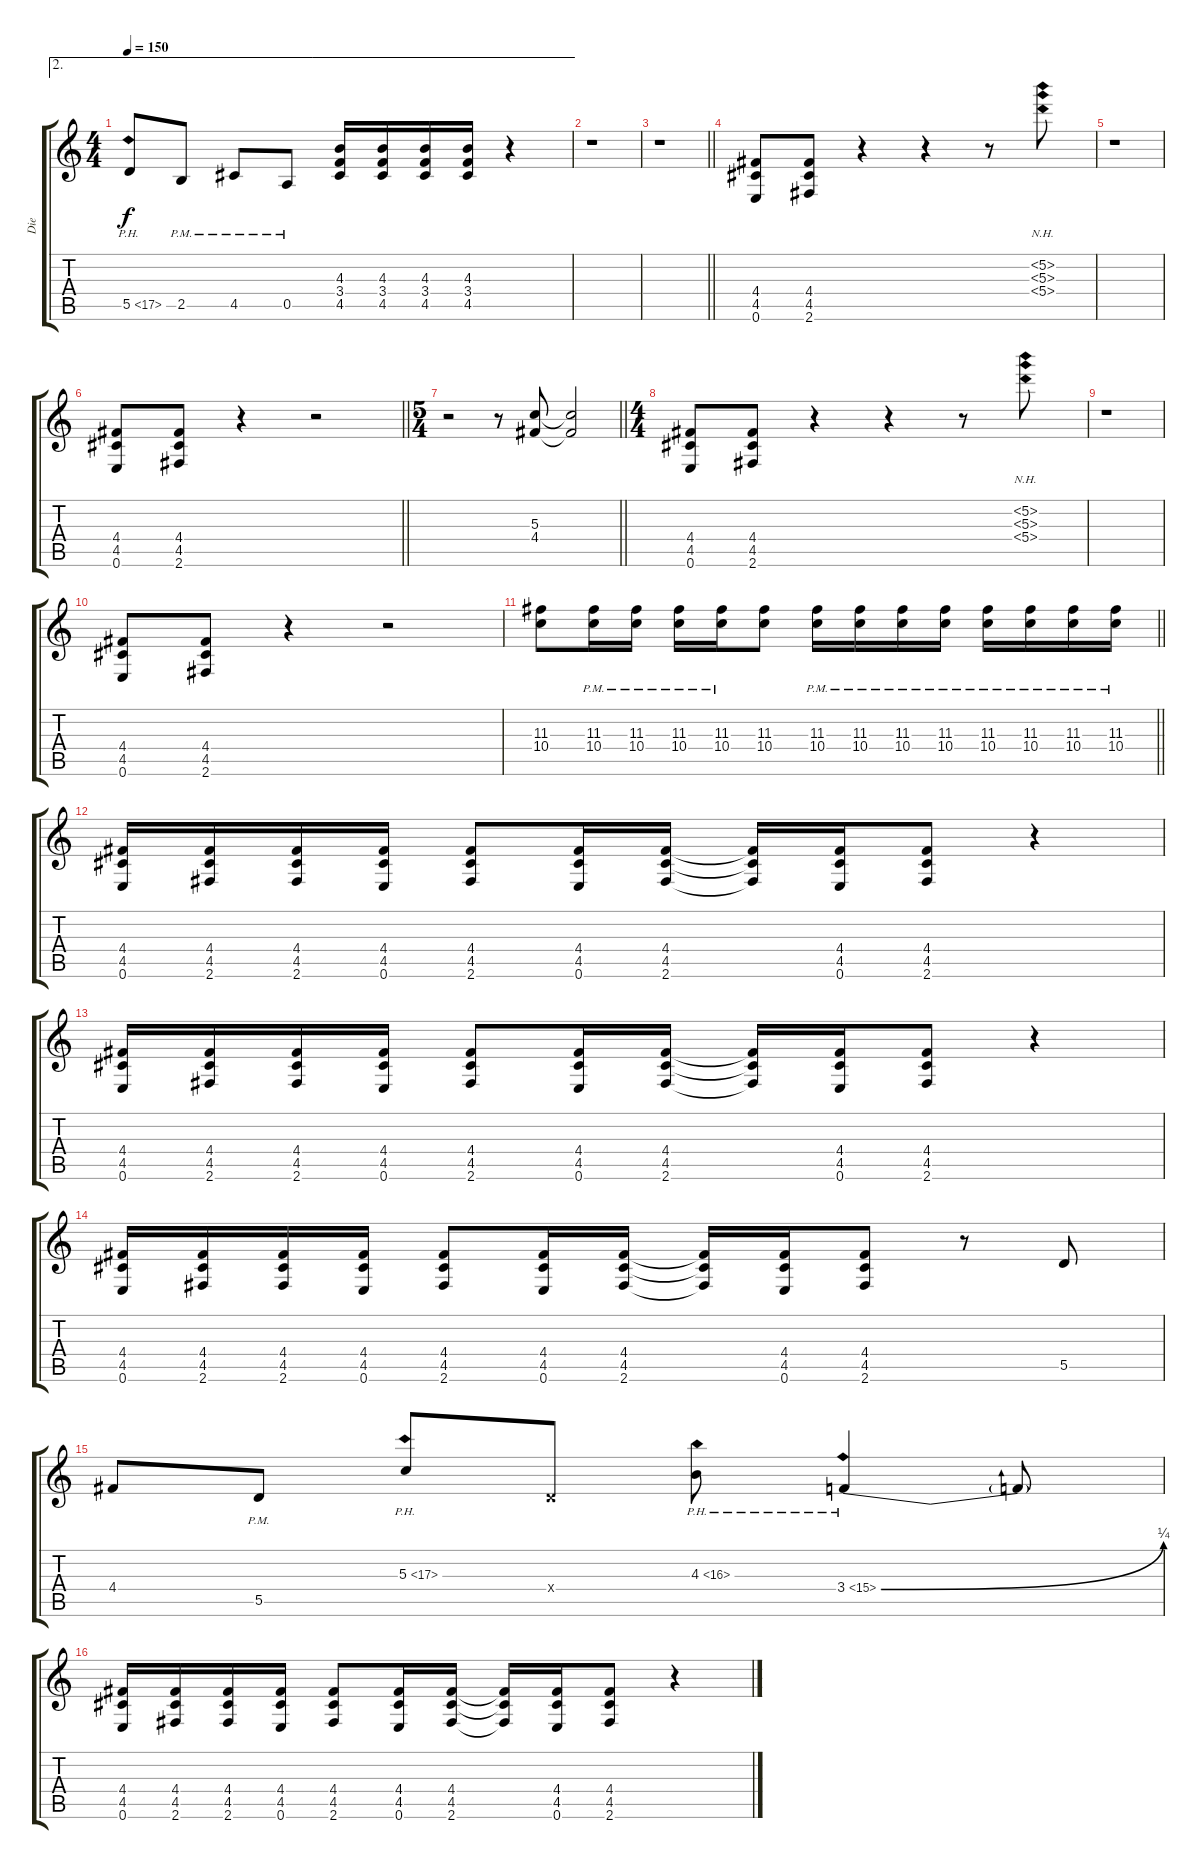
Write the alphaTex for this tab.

\track ("Die" "Die") {instrument distortionguitar}
\staff {score tabs}
\tuning (E4 B3 G3 D3 A2 E2) {hide}
\ae 2
\ts (4 4)
\tempo 150
\clef g2
\ks c
5.5{ph 12}.8{dy f} 2.5{pm}.8 4.5{pm}.8 0.5{pm}.8 (4.3 3.4 4.5).16 (4.3 3.4 4.5).16 (4.3 3.4 4.5).16 (4.3 3.4 4.5).16 r.4 |
r.1 |
\barLineRight lightlight
r.1 |
(4.4 4.5 0.6).8 (4.4 4.5 2.6).8 r.4 r.4 r.8 (5.2{nh} 5.3{nh} 5.4{nh}).8 |
r.1 |
\barLineRight lightlight
(4.4 4.5 0.6).8 (4.4 4.5 2.6).8 r.4 r.2 |
\ts (5 4)
\barLineRight lightlight
r.2 r.8 (5.3 4.4).8 (5.3{t} 4.4{t}).2 |
\ts (4 4)
(4.4 4.5 0.6).8 (4.4 4.5 2.6).8 r.4 r.4 r.8 (5.2{nh} 5.3{nh} 5.4{nh}).8 |
r.1 |
(4.4 4.5 0.6).8 (4.4 4.5 2.6).8 r.4 r.2 |
\barLineRight lightlight
(11.3 10.4).8 (11.3{pm} 10.4{pm}).16 (11.3{pm} 10.4{pm}).16 (11.3{pm} 10.4{pm}).16 (11.3{pm} 10.4{pm}).16 (11.3 10.4).8 (11.3{pm} 10.4{pm}).16 (11.3{pm} 10.4{pm}).16 (11.3{pm} 10.4{pm}).16 (11.3{pm} 10.4{pm}).16 (11.3{pm} 10.4{pm}).16 (11.3{pm} 10.4{pm}).16 (11.3{pm} 10.4{pm}).16 (11.3{pm} 10.4{pm}).16 |
(4.4 4.5 0.6).16 (4.4 4.5 2.6).16 (4.4 4.5 2.6).16 (4.4 4.5 0.6).16 (4.4 4.5 2.6).8 (4.4 4.5 0.6).16 (4.4 4.5 2.6).16 (4.4{t} 4.5{t} 2.6{t}).16 (4.4 4.5 0.6).16 (4.4 4.5 2.6).8 r.4 |
(4.4 4.5 0.6).16 (4.4 4.5 2.6).16 (4.4 4.5 2.6).16 (4.4 4.5 0.6).16 (4.4 4.5 2.6).8 (4.4 4.5 0.6).16 (4.4 4.5 2.6).16 (4.4{t} 4.5{t} 2.6{t}).16 (4.4 4.5 0.6).16 (4.4 4.5 2.6).8 r.4 |
(4.4 4.5 0.6).16 (4.4 4.5 2.6).16 (4.4 4.5 2.6).16 (4.4 4.5 0.6).16 (4.4 4.5 2.6).8 (4.4 4.5 0.6).16 (4.4 4.5 2.6).16 (4.4{t} 4.5{t} 2.6{t}).16 (4.4 4.5 0.6).16 (4.4 4.5 2.6).8 r.8 5.5.8 |
4.4.8 5.5{pm}.8 5.3{ph 12}.8 0.4{x}.8 4.3{ph 12}.8 3.4{be (bend 0 0 60 1) ph 12}.4 3.4{t}.8 |
(4.4 4.5 0.6).16 (4.4 4.5 2.6).16 (4.4 4.5 2.6).16 (4.4 4.5 0.6).16 (4.4 4.5 2.6).8 (4.4 4.5 0.6).16 (4.4 4.5 2.6).16 (4.4{t} 4.5{t} 2.6{t}).16 (4.4 4.5 0.6).16 (4.4 4.5 2.6).8 r.4
